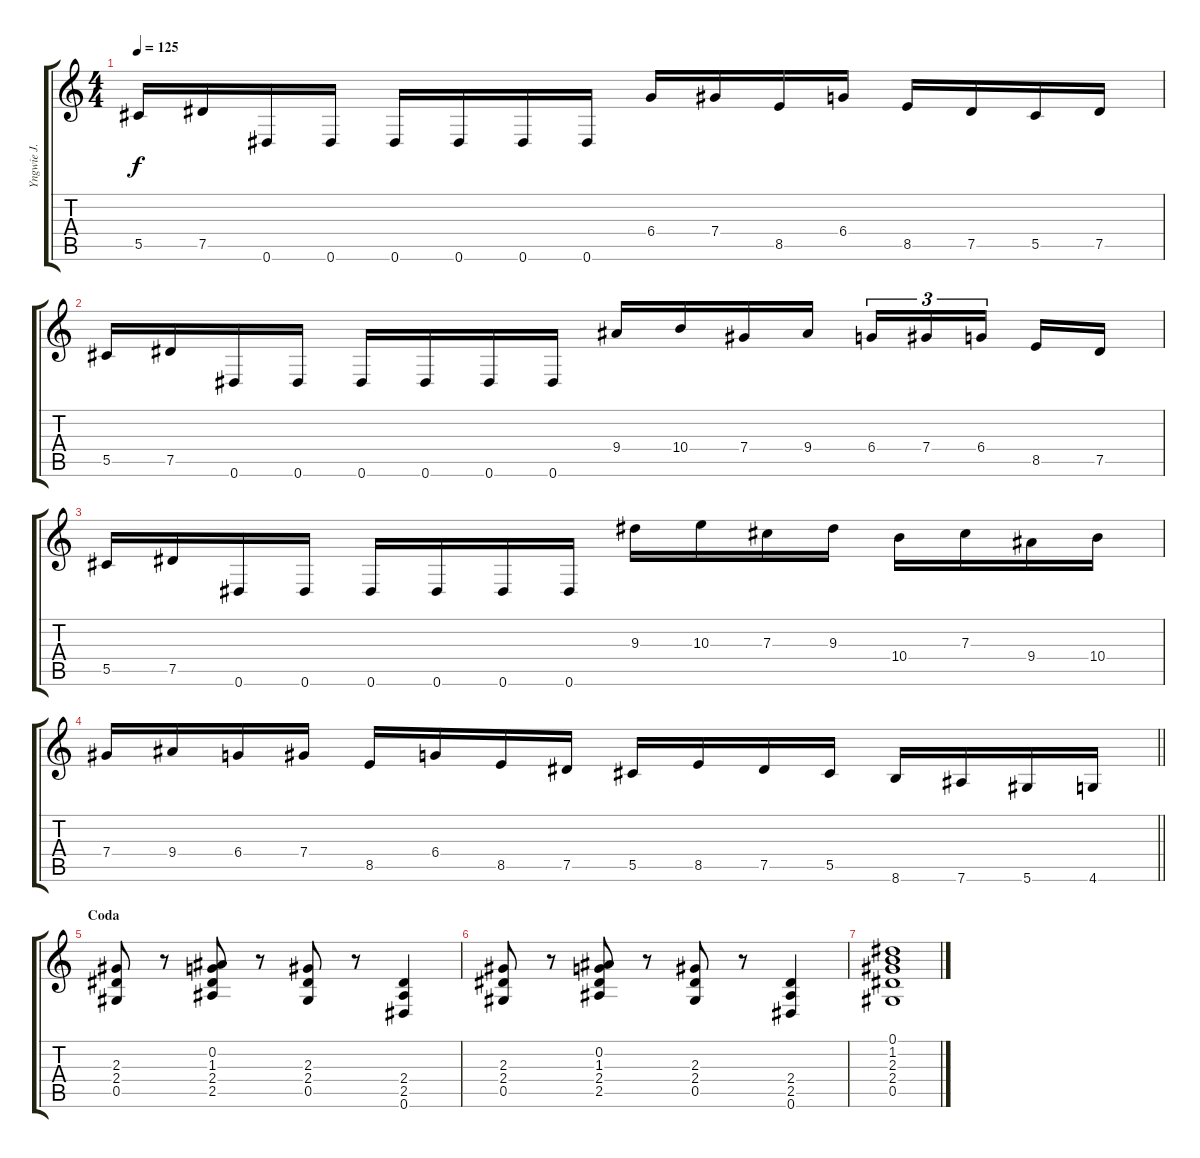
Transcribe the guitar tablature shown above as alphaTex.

\track ("Yngwie J. Malmsteen" "Yngwie J. ") {instrument overdrivenguitar}
\staff {score tabs}
\tuning (Eb4 Bb3 Gb3 Db3 Ab2 Eb2) {hide}
\ts (4 4)
\tempo 125
\clef g2
\ks c
5.5.16{dy f} 7.5.16 0.6.16 0.6.16 0.6.16 0.6.16 0.6.16 0.6.16 6.4.16 7.4.16 8.5.16 6.4.16 8.5.16 7.5.16 5.5.16 7.5.16 |
5.5.16 7.5.16 0.6.16 0.6.16 0.6.16 0.6.16 0.6.16 0.6.16 9.4.16 10.4.16 7.4.16 9.4.16 6.4.16{tu (3 2)} 7.4.16{tu (3 2)} 6.4.16{tu (3 2) beam splitsecondary} 8.5.16 7.5.16 |
5.5.16 7.5.16 0.6.16 0.6.16 0.6.16 0.6.16 0.6.16 0.6.16 9.3.16 10.3.16 7.3.16 9.3.16 10.4.16 7.3.16 9.4.16 10.4.16 |
\barLineRight lightlight
7.4.16 9.4.16 6.4.16 7.4.16 8.5.16 6.4.16 8.5.16 7.5.16 5.5.16 8.5.16 7.5.16 5.5.16 8.6.16 7.6.16 5.6.16 4.6.16 |
\section ("" "Coda")
(2.3 2.4 0.5).8 r.8 (0.2 1.3 2.4 2.5).8 r.8 (2.3 2.4 0.5).8 r.8 (2.4 2.5 0.6).4 |
(2.3 2.4 0.5).8 r.8 (0.2 1.3 2.4 2.5).8 r.8 (2.3 2.4 0.5).8 r.8 (2.4 2.5 0.6).4 |
(0.1 1.2 2.3 2.4 0.5).1
